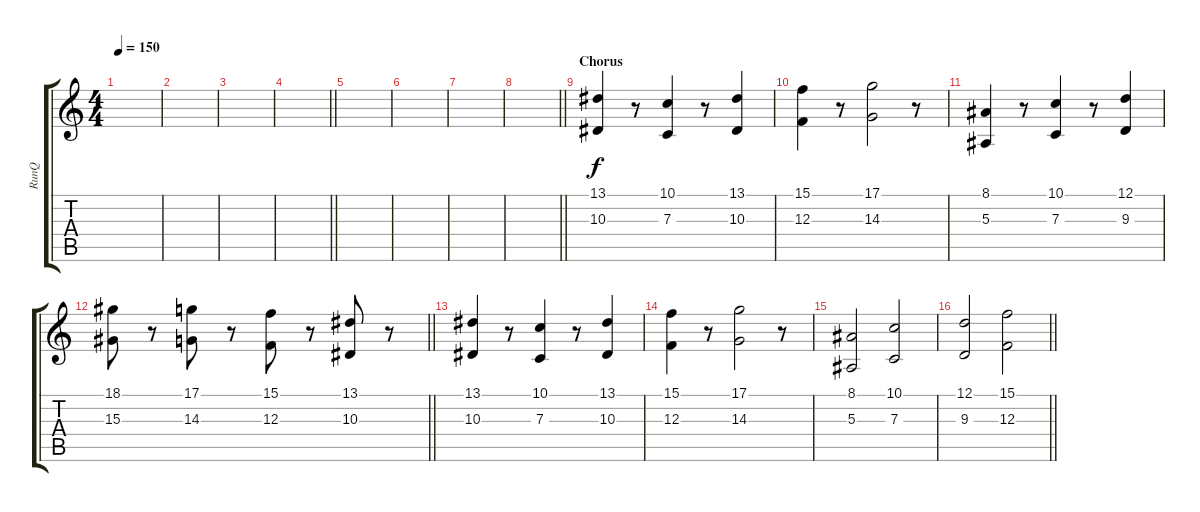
\track ("RunQ" "RunQ") {instrument pad4choir}
\staff {score tabs}
\tuning (D4 A3 F3 C3 G2 C2) {hide}
\ts (4 4)
\section ("" "")
\tempo 150
\clef g2
\ks c
|
|
|
\barLineRight lightlight
|
\section ("" "")
|
|
|
\barLineRight lightlight
|
\section ("" "Chorus")
(13.1 10.3).4 r.8 (10.1 7.3).4 r.8 (13.1 10.3).4 |
(15.1 12.3).4 r.8 (17.1 14.3).2 r.8 |
(8.1 5.3).4 r.8 (10.1 7.3).4 r.8 (12.1 9.3).4 |
\barLineRight lightlight
(18.1 15.3).8 r.8 (17.1 14.3).8 r.8 (15.1 12.3).8 r.8 (13.1 10.3).8 r.8 |
\section ("" "")
(13.1 10.3).4 r.8 (10.1 7.3).4 r.8 (13.1 10.3).4 |
(15.1 12.3).4 r.8 (17.1 14.3).2 r.8 |
(8.1 5.3).2 (10.1 7.3).2 |
\barLineRight lightlight
(12.1 9.3).2 (15.1 12.3).2
